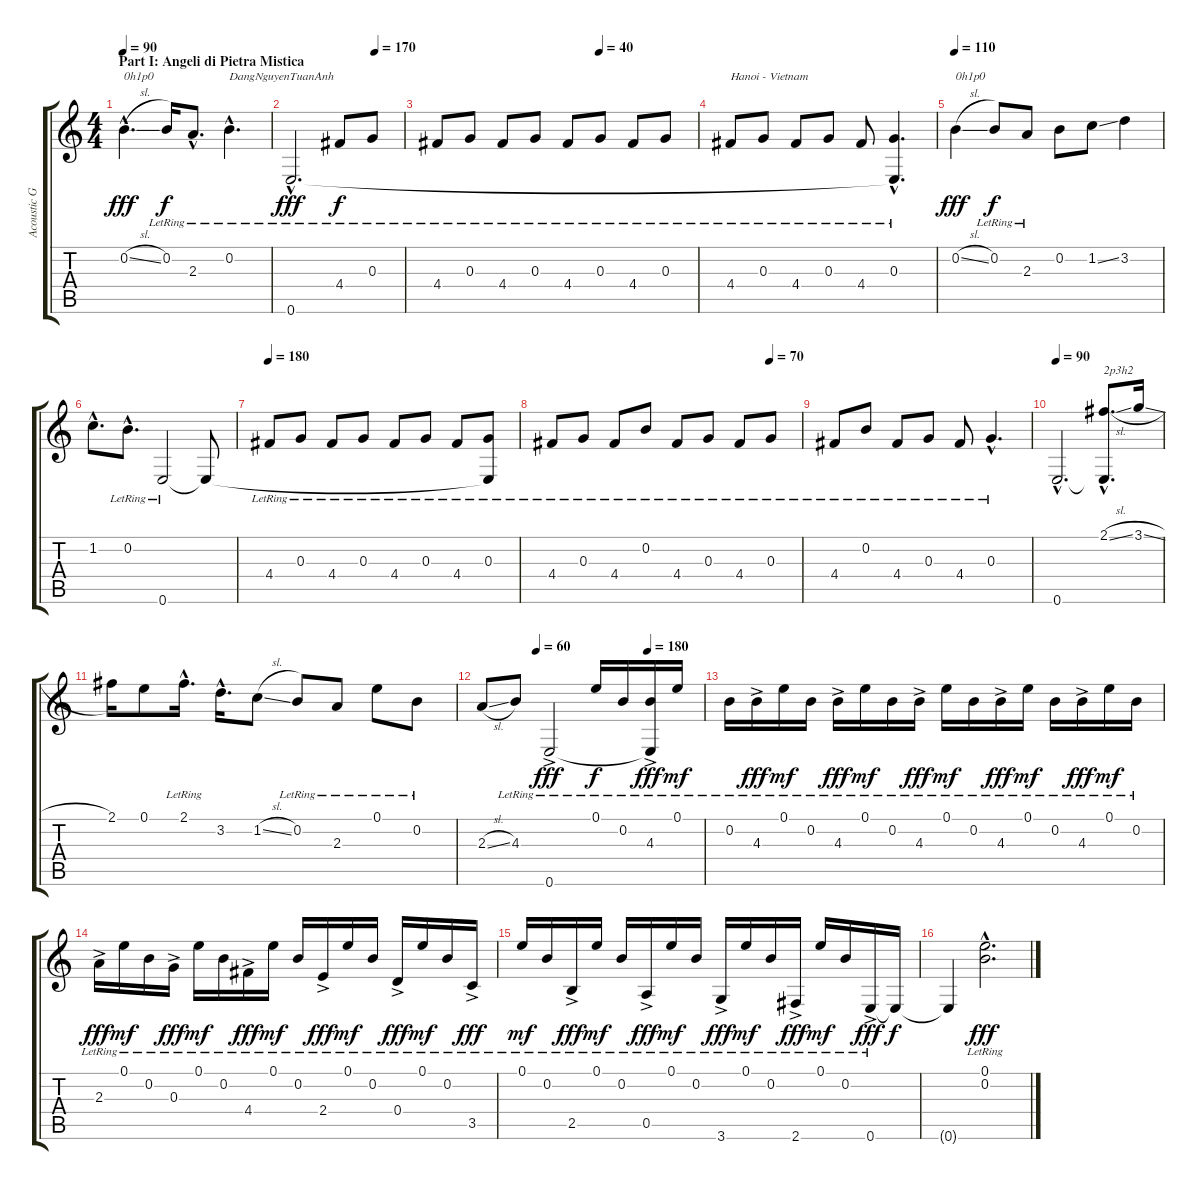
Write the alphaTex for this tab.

\track ("Acoustic Guitar 1" "Acoustic G") {instrument acousticguitarnylon}
\staff {score tabs}
\tuning (E4 B3 G3 D3 A2 E2) {hide}
\ts (4 4)
\section ("" "Part I: Angeli di Pietra Mistica")
\tempo 90
\clef g2
\ks c
0.2{sl hac}.4{d txt "0h1p0" dy fff instrument acousticguitarnylon} 0.2{lr}.16{dy f} 2.3{hac lr}.8{d} 0.2{hac lr}.4{d txt "DangNguyenTuanAnh"} |
\tempo (170 0.75)
0.6{hac lr}.2{d dy fff} 4.4{lr}.8{dy f volume 8} 0.3{lr}.8{volume 12} |
\tempo (40 0.625)
4.4{lr}.8{txt ""} 0.3{lr}.8 4.4{lr}.8 0.3{lr}.8 4.4{lr}.8 0.3{lr}.8{volume 9} 4.4{lr}.8 0.3{lr}.8 |
4.4{lr}.8{txt "Hanoi - Vietnam"} 0.3{lr}.8 4.4{lr}.8 0.3{lr}.8 4.4{lr}.8 (0.3{hac lr} 0.6{hac t}).4{d} |
\tempo 110
0.2{sl}.4{txt "0h1p0" dy fff volume 16} 0.2{lr}.8{dy f} 2.3{lr}.8 0.2.8 1.2{ss}.8 3.2.4 |
1.2{hac}.8{d} 0.2{hac lr}.8{d} 0.6{lr}.2 0.6{t}.8 |
\tempo 180
4.4{lr}.8{volume 6} 0.3{lr}.8 4.4{lr}.8{volume 12} 0.3{lr}.8 4.4{lr}.8 0.3{lr}.8 4.4{lr}.8 (0.3{lr} 0.6{t}).8 |
\tempo (70 0.875)
4.4{lr}.8 0.3{lr}.8 4.4{lr}.8 0.2{lr}.8 4.4{lr}.8 0.3{lr}.8 4.4{lr}.8 0.3{lr}.8{volume 10} |
4.4{lr}.8 0.2{lr}.8 4.4{lr}.8 0.3{lr}.8 4.4{lr}.8 0.3{hac lr}.4{d} |
\tempo 90
0.6{hac}.2{d volume 16} (2.1{sl hac} 0.6{hac t}).8{d txt "2p3h2"} 3.1{sl}.16 |
2.1.16 0.1.8 2.1{hac lr}.16{d} 3.2{hac}.16{d} 1.2{sl}.8 0.2{lr}.8 2.3{lr}.8 0.1{lr}.8 0.2{lr}.8 |
\tempo (60 0.25)
\tempo (180 0.75)
2.3{sl}.8 4.3{lr}.8 0.6{ac lr}.2{dy fff} 0.1{lr}.16{dy f} 0.2{lr}.16 (4.3{ac lr} 0.6{t}).16{dy fff} 0.1{lr}.16{dy mf} |
0.2{lr}.16 4.3{ac lr}.16{dy fff} 0.1{lr}.16{dy mf} 0.2{lr}.16 4.3{ac lr}.16{dy fff} 0.1{lr}.16{dy mf} 0.2{lr}.16 4.3{ac lr}.16{dy fff} 0.1{lr}.16{dy mf} 0.2{lr}.16 4.3{ac lr}.16{dy fff} 0.1{lr}.16{dy mf} 0.2{lr}.16 4.3{ac lr}.16{dy fff} 0.1{lr}.16{dy mf} 0.2{lr}.16 |
2.3{ac lr}.16{dy fff} 0.1{lr}.16{dy mf} 0.2{lr}.16 0.3{ac lr}.16{dy fff} 0.1{lr}.16{dy mf} 0.2{lr}.16 4.4{ac lr}.16{dy fff} 0.1{lr}.16{dy mf} 0.2{lr}.16 2.4{ac lr}.16{dy fff} 0.1{lr}.16{dy mf} 0.2{lr}.16 0.4{ac lr}.16{dy fff} 0.1{lr}.16{dy mf} 0.2{lr}.16 3.5{ac lr}.16{dy fff} |
0.1{lr}.16{dy mf} 0.2{lr}.16 2.5{ac lr}.16{dy fff} 0.1{lr}.16{dy mf} 0.2{lr}.16 0.5{ac lr}.16{dy fff} 0.1{lr}.16{dy mf} 0.2{lr}.16 3.6{ac lr}.16{dy fff} 0.1{lr}.16{dy mf} 0.2{lr}.16 2.6{ac lr}.16{dy fff} 0.1{lr}.16{dy mf} 0.2{lr}.16 0.6{ac lr}.16{dy fff} 0.6{t}.16{dy f} |
0.6{t}.4 (0.1{hac lr} 0.2{hac lr}).2{d dy fff}
